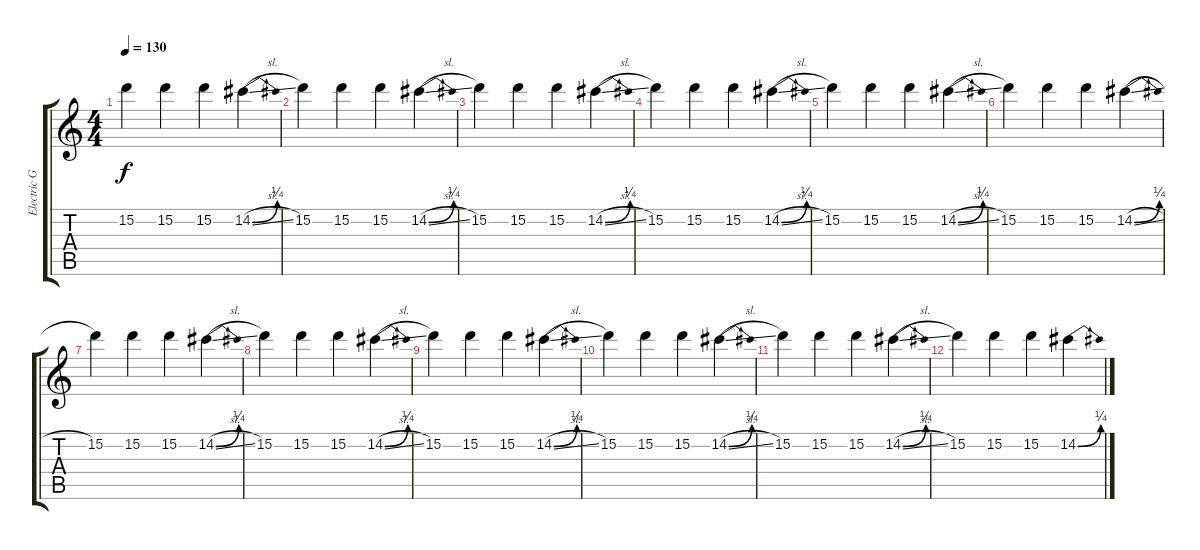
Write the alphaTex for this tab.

\track ("Electric Guitar" "Electric G") {instrument electricguitarjazz}
\staff {score tabs}
\tuning (E4 B3 G3 D3 A2 E2) {hide}
\ts (4 4)
\tempo 130
\clef g2
\ks c
15.2.4{dy f} 15.2.4 15.2.4 14.2{be (bend 0 0 60 1) sl}.4 |
15.2.4 15.2.4 15.2.4 14.2{be (bend 0 0 60 1) sl}.4 |
15.2.4 15.2.4 15.2.4 14.2{be (bend 0 0 60 1) sl}.4 |
15.2.4 15.2.4 15.2.4 14.2{be (bend 0 0 60 1) sl}.4 |
15.2.4 15.2.4 15.2.4 14.2{be (bend 0 0 60 1) sl}.4 |
15.2.4 15.2.4 15.2.4 14.2{be (bend 0 0 60 1) sl}.4 |
15.2.4 15.2.4 15.2.4 14.2{be (bend 0 0 60 1) sl}.4 |
15.2.4 15.2.4 15.2.4 14.2{be (bend 0 0 60 1) sl}.4 |
15.2.4 15.2.4 15.2.4 14.2{be (bend 0 0 60 1) sl}.4 |
15.2.4 15.2.4 15.2.4 14.2{be (bend 0 0 60 1) sl}.4 |
15.2.4 15.2.4 15.2.4 14.2{be (bend 0 0 60 1) sl}.4 |
15.2.4 15.2.4 15.2.4 14.2{be (bend 0 0 60 1)}.4
